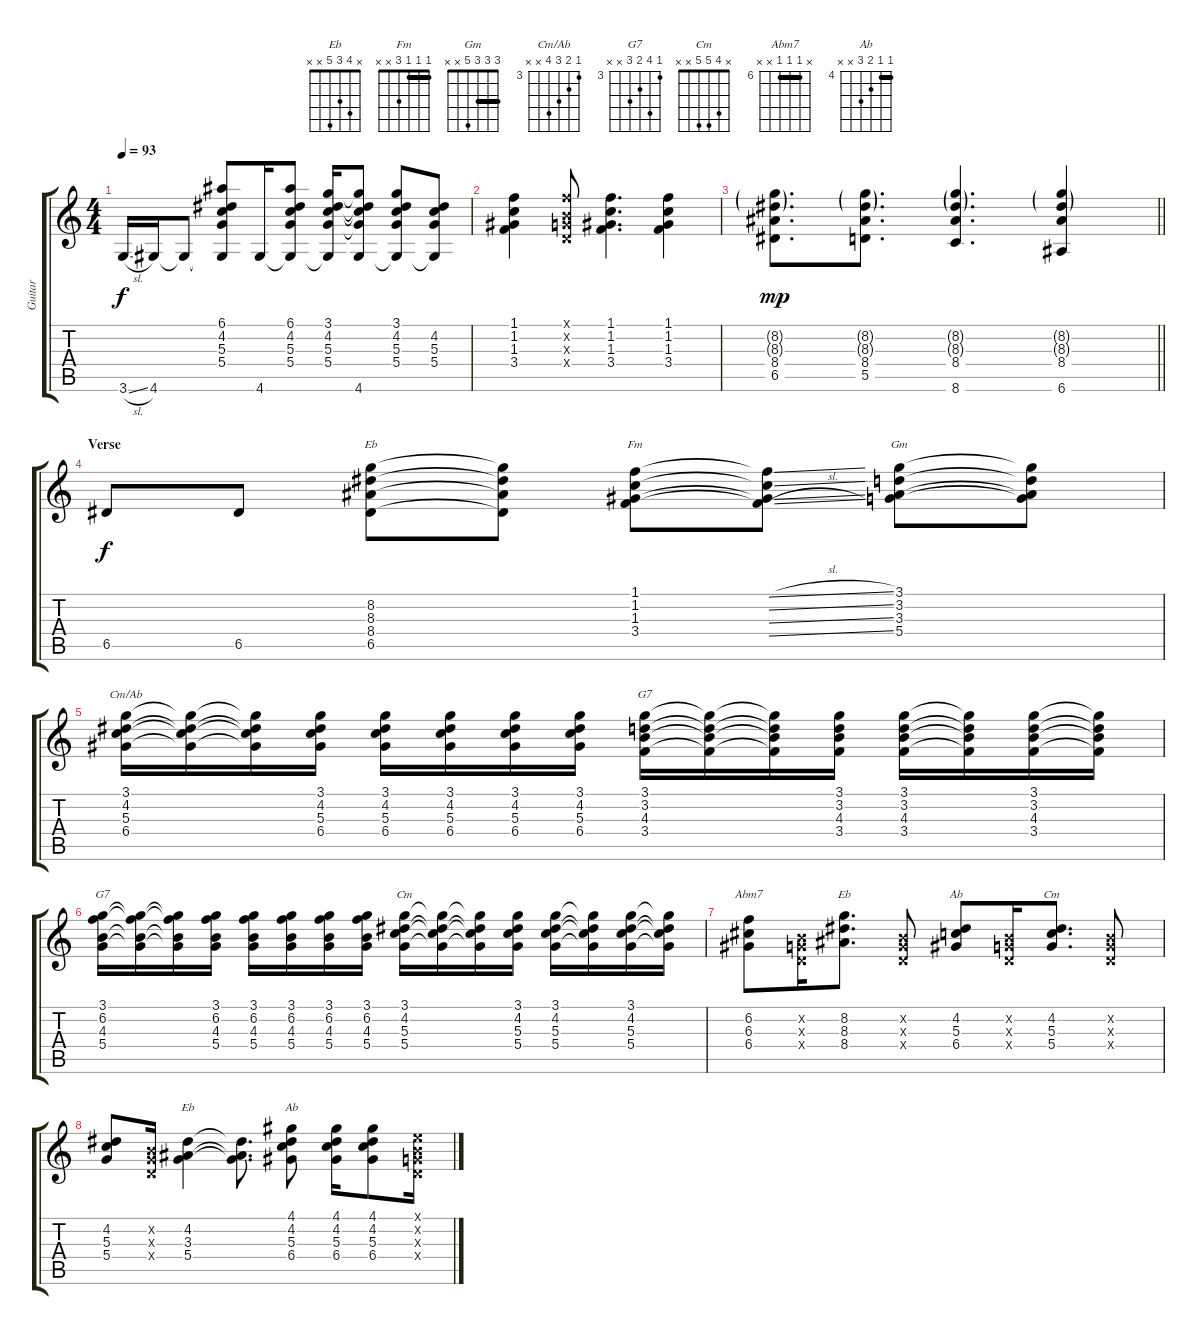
\track ("Guitar" "Guitar") {instrument electricguitarjazz}
\staff {score tabs}
\tuning (E4 B3 G3 D3 A2 E2) {hide}
\chord ("Eb" x 8 8 8 6 x) {firstfret 6 barre 8}
\chord ("Fm" 1 1 1 3 x x) {barre 1}
\chord ("Gm" 3 3 3 5 x x) {barre 3}
\chord ("Cm/Ab" 3 4 5 6 x x) {firstfret 3}
\chord ("G7" 3 3 4 3 x x) {barre 3}
\chord ("G7" 3 6 4 5 x x) {firstfret 3}
\chord ("Cm" 3 4 5 5 x x)
\chord ("Abm7" x 6 6 6 x x) {firstfret 6 barre 6}
\chord ("Eb" x 8 8 8 x x) {firstfret 8 barre 8}
\chord ("Ab" x 4 5 6 x x) {firstfret 4}
\chord ("Cm" x 4 5 5 x x)
\chord ("Eb" x 4 3 5 x x)
\chord ("Ab" 4 4 5 6 x x) {firstfret 4 barre 4}
\ts (4 4)
\tempo 93
\clef g2
\ks c
3.6{sl}.16{dy f} 4.6.16 4.6{t}.8 (6.1 4.2 5.3 5.4 4.6{t}).8 4.6.16 (6.1 4.2 5.3 5.4 4.6{t}).8 (3.1 4.2 5.3 5.4 4.6{t}).16 (3.1{t} 4.2{t} 5.3{t} 5.4{t} 4.6).8 (3.1 4.2 5.3 5.4 4.6{t}).8 (4.2 5.3 5.4 4.6{t}).8 |
(1.1 1.2 1.3 3.4).4 (1.1{x} 0.2{x} 0.3{x} 0.4{x}).8 (1.1 1.2 1.3 3.4).4{d} (1.1 1.2 1.3 3.4).4 |
\barLineRight lightlight
(8.2{g} 8.3{g} 8.4 6.5).8{d dy mp} (8.2{g} 8.3{g} 8.4 5.5).8{d} (8.2{g} 8.3{g} 8.4 8.6).4{d} (8.2{g} 8.3{g} 8.4 6.6).4 |
\section ("" "Verse")
6.5.8{dy f} 6.5.8 (8.2 8.3 8.4 6.5).8{ch "Eb"} (8.2{t} 8.3{t} 8.4{t} 6.5{t}).8 (1.1 1.2 1.3 3.4).8{ch "Fm"} (1.1{sl t} 1.2{sl t} 1.3{sl t} 3.4{sl t}).8 (3.1 3.2 3.3 5.4).8{ch "Gm"} (3.1{t} 3.2{t} 3.3{t} 5.4{t}).8 |
(3.1 4.2 5.3 6.4).16{ch "Cm/Ab"} (3.1{t} 4.2{t} 5.3{t} 6.4{t}).16 (3.1{t} 4.2{t} 5.3{t} 6.4{t}).16 (3.1 4.2 5.3 6.4).16 (3.1 4.2 5.3 6.4).16 (3.1 4.2 5.3 6.4).16 (3.1 4.2 5.3 6.4).16 (3.1 4.2 5.3 6.4).16 (3.1 3.2 4.3 3.4).16{ch "G7"} (3.1{t} 3.2{t} 4.3{t} 3.4{t}).16 (3.1{t} 3.2{t} 4.3{t} 3.4{t}).16 (3.1 3.2 4.3 3.4).16 (3.1 3.2 4.3 3.4).16 (3.1{t} 3.2{t} 4.3{t} 3.4{t}).16 (3.1 3.2 4.3 3.4).16 (3.1{t} 3.2{t} 4.3{t} 3.4{t}).16 |
(3.1 6.2 4.3 5.4).16{ch "G7"} (3.1{t} 6.2{t} 4.3{t} 5.4{t}).16 (3.1{t} 6.2{t} 4.3{t} 5.4{t}).16 (3.1 6.2 4.3 5.4).16 (3.1 6.2 4.3 5.4).16 (3.1 6.2 4.3 5.4).16 (3.1 6.2 4.3 5.4).16 (3.1 6.2 4.3 5.4).16 (3.1 4.2 5.3 5.4).16{ch "Cm"} (3.1{t} 4.2{t} 5.3{t} 5.4{t}).16 (3.1{t} 4.2{t} 5.3{t} 5.4{t}).16 (3.1 4.2 5.3 5.4).16 (3.1 4.2 5.3 5.4).16 (3.1{t} 4.2{t} 5.3{t} 5.4{t}).16 (3.1 4.2 5.3 5.4).16 (3.1{t} 4.2{t} 5.3{t} 5.4{t}).16 |
(6.2 6.3 6.4).8{ch "Abm7"} (0.2{x} 0.3{x} 0.4{x}).16 (8.2 8.3 8.4).8{d ch "Eb"} (0.2{x} 0.3{x} 0.4{x}).8 (4.2 5.3 6.4).8{ch "Ab"} (0.2{x} 0.3{x} 0.4{x}).16 (4.2 5.3 5.4).8{d ch "Cm"} (0.2{x} 0.3{x} 0.4{x}).8 |
(4.2 5.3 5.4).8 (0.2{x} 0.3{x} 0.4{x}).16 (4.2 3.3 5.4).4{ch "Eb"} (4.2{t} 3.3{t} 5.4{t}).8{d} (4.1 4.2 5.3 6.4).8{ch "Ab"} (4.1 4.2 5.3 6.4).16 (4.1 4.2 5.3 6.4).8 (0.1{x} 0.2{x} 0.3{x} 0.4{x}).16
